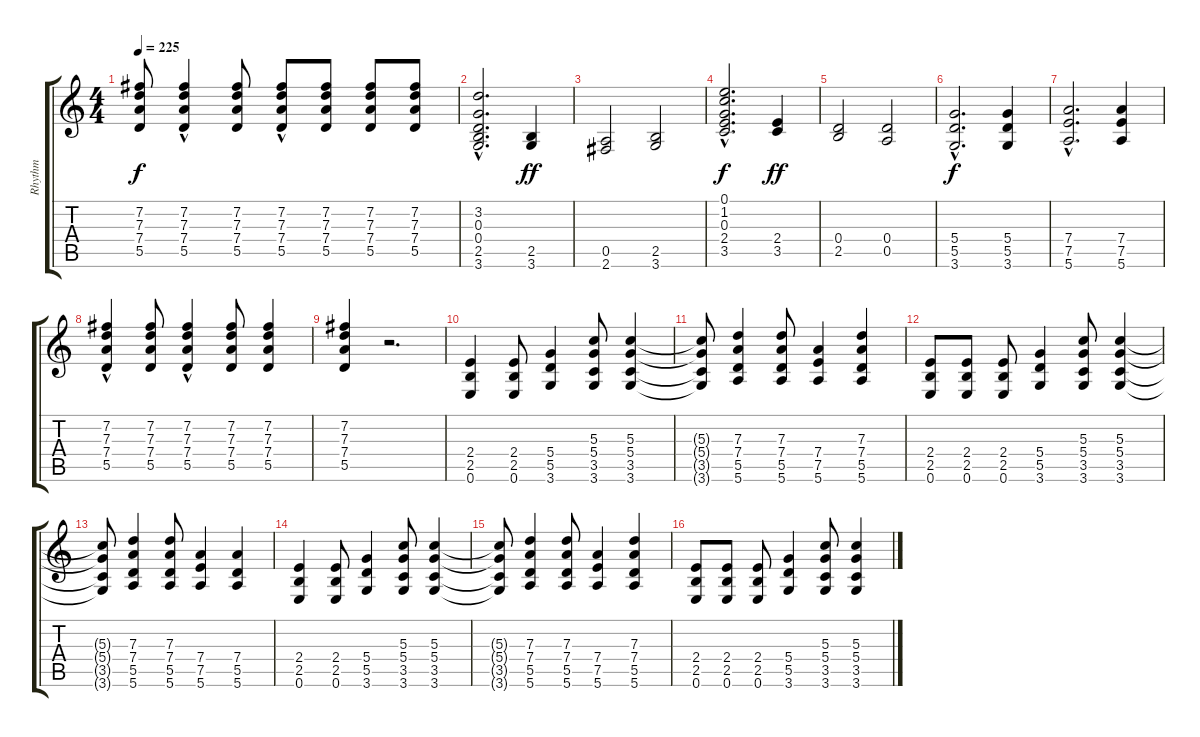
\track ("Rhythm" "Rhythm") {instrument overdrivenguitar}
\staff {score tabs}
\tuning (E4 B3 G3 D3 A2 E2) {hide}
\ts (4 4)
\tempo 225
\clef g2
\ks c
(7.2 7.3 7.4 5.5).8{dy f} (7.2 7.3 7.4 5.5{hac}).4 (7.2 7.3 7.4 5.5).8 (7.2 7.3 7.4 5.5{hac}).8 (7.2 7.3 7.4 5.5).8 (7.2 7.3 7.4 5.5).8 (7.2 7.3 7.4 5.5).8 |
(3.2 0.3 0.4 2.5 3.6{hac}).2{d} (2.5 3.6).4{dy ff} |
(0.5 2.6).2 (2.5 3.6).2 |
(0.1 1.2{hac} 0.3 2.4{hac} 3.5{hac}).2{d dy f} (2.4 3.5).4{dy ff} |
(0.4 2.5).2 (0.4 0.5).2 |
(5.4{hac} 5.5{hac} 3.6{hac}).2{d dy f} (5.4 5.5 3.6).4 |
(7.4{hac} 7.5{hac} 5.6{hac}).2{d} (7.4 7.5 5.6).4 |
(7.2 7.3 7.4 5.5{hac}).4 (7.2 7.3 7.4 5.5).8 (7.2 7.3 7.4 5.5{hac}).4 (7.2 7.3 7.4 5.5).8 (7.2 7.3 7.4 5.5).4 |
(7.2 7.3 7.4 5.5).4 r.2{d} |
(2.4 2.5 0.6).4 (2.4 2.5 0.6).8 (5.4 5.5 3.6).4 (5.3 5.4 3.5 3.6).8 (5.3 5.4 3.5 3.6).4 |
(5.3{t} 5.4{t} 3.5{t} 3.6{t}).8 (7.3 7.4 5.5 5.6).4 (7.3 7.4 5.5 5.6).8 (7.4 7.5 5.6).4 (7.3 7.4 5.5 5.6).4 |
(2.4 2.5 0.6).8 (2.4 2.5 0.6).8 (2.4 2.5 0.6).8 (5.4 5.5 3.6).4 (5.3 5.4 3.5 3.6).8 (5.3 5.4 3.5 3.6).4 |
(5.3{t} 5.4{t} 3.5{t} 3.6{t}).8 (7.3 7.4 5.5 5.6).4 (7.3 7.4 5.5 5.6).8 (7.4 7.5 5.6).4 (7.4 5.5 5.6).4 |
(2.4 2.5 0.6).4 (2.4 2.5 0.6).8 (5.4 5.5 3.6).4 (5.3 5.4 3.5 3.6).8 (5.3 5.4 3.5 3.6).4 |
(5.3{t} 5.4{t} 3.5{t} 3.6{t}).8 (7.3 7.4 5.5 5.6).4 (7.3 7.4 5.5 5.6).8 (7.4 7.5 5.6).4 (7.3 7.4 5.5 5.6).4 |
(2.4 2.5 0.6).8 (2.4 2.5 0.6).8 (2.4 2.5 0.6).8 (5.4 5.5 3.6).4 (5.3 5.4 3.5 3.6).8 (5.3 5.4 3.5 3.6).4
